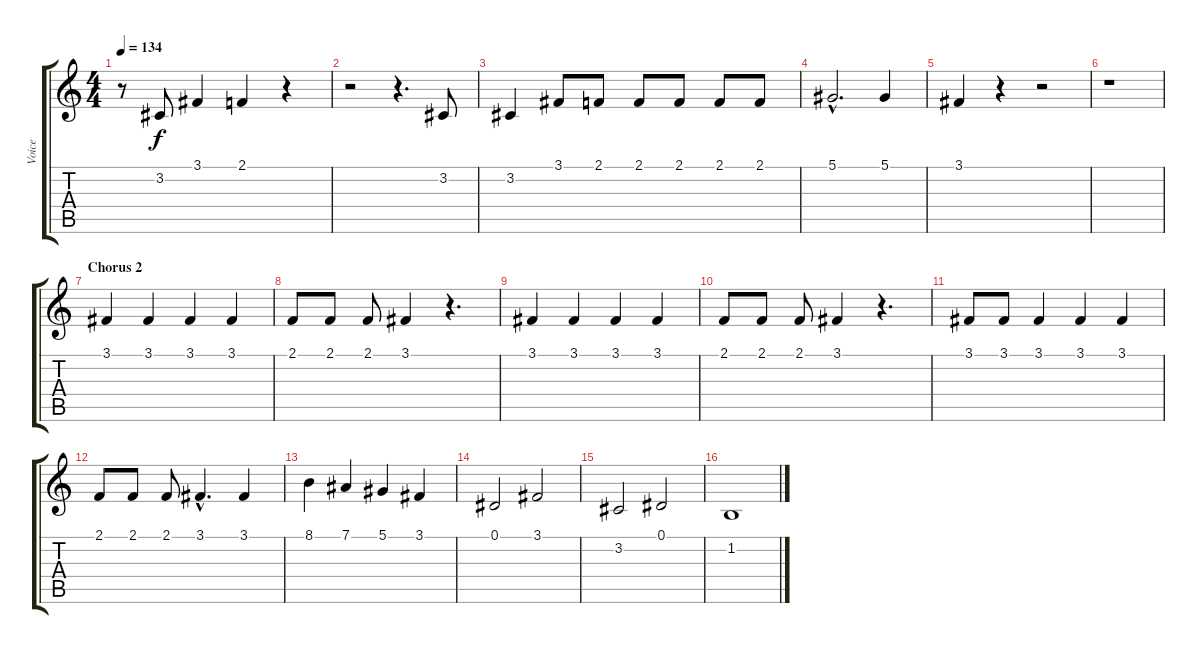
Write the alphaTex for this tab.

\track ("Voice" "Voice") {instrument clarinet}
\staff {score tabs}
\tuning (Eb4 Bb3 Gb3 Db3 Ab2 Eb2) {hide}
\ts (4 4)
\tempo 134
\clef g2
\ks c
r.8{dy f} 3.2.8 3.1.4 2.1.4 r.4 |
r.2 r.4{d} 3.2.8 |
3.2.4 3.1.8 2.1.8 2.1.8 2.1.8 2.1.8 2.1.8 |
5.1{hac}.2{d} 5.1.4 |
3.1.4 r.4 r.2 |
r.1 |
\section ("" "Chorus 2")
3.1.4 3.1.4 3.1.4 3.1.4 |
2.1.8 2.1.8 2.1.8 3.1.4 r.4{d} |
3.1.4 3.1.4 3.1.4 3.1.4 |
2.1.8 2.1.8 2.1.8 3.1.4 r.4{d} |
3.1.8 3.1.8 3.1.4 3.1.4 3.1.4 |
2.1.8 2.1.8 2.1.8 3.1{hac}.4{d} 3.1.4 |
8.1.4 7.1.4 5.1.4 3.1.4 |
0.1.2 3.1.2 |
3.2.2 0.1.2 |
1.2.1
